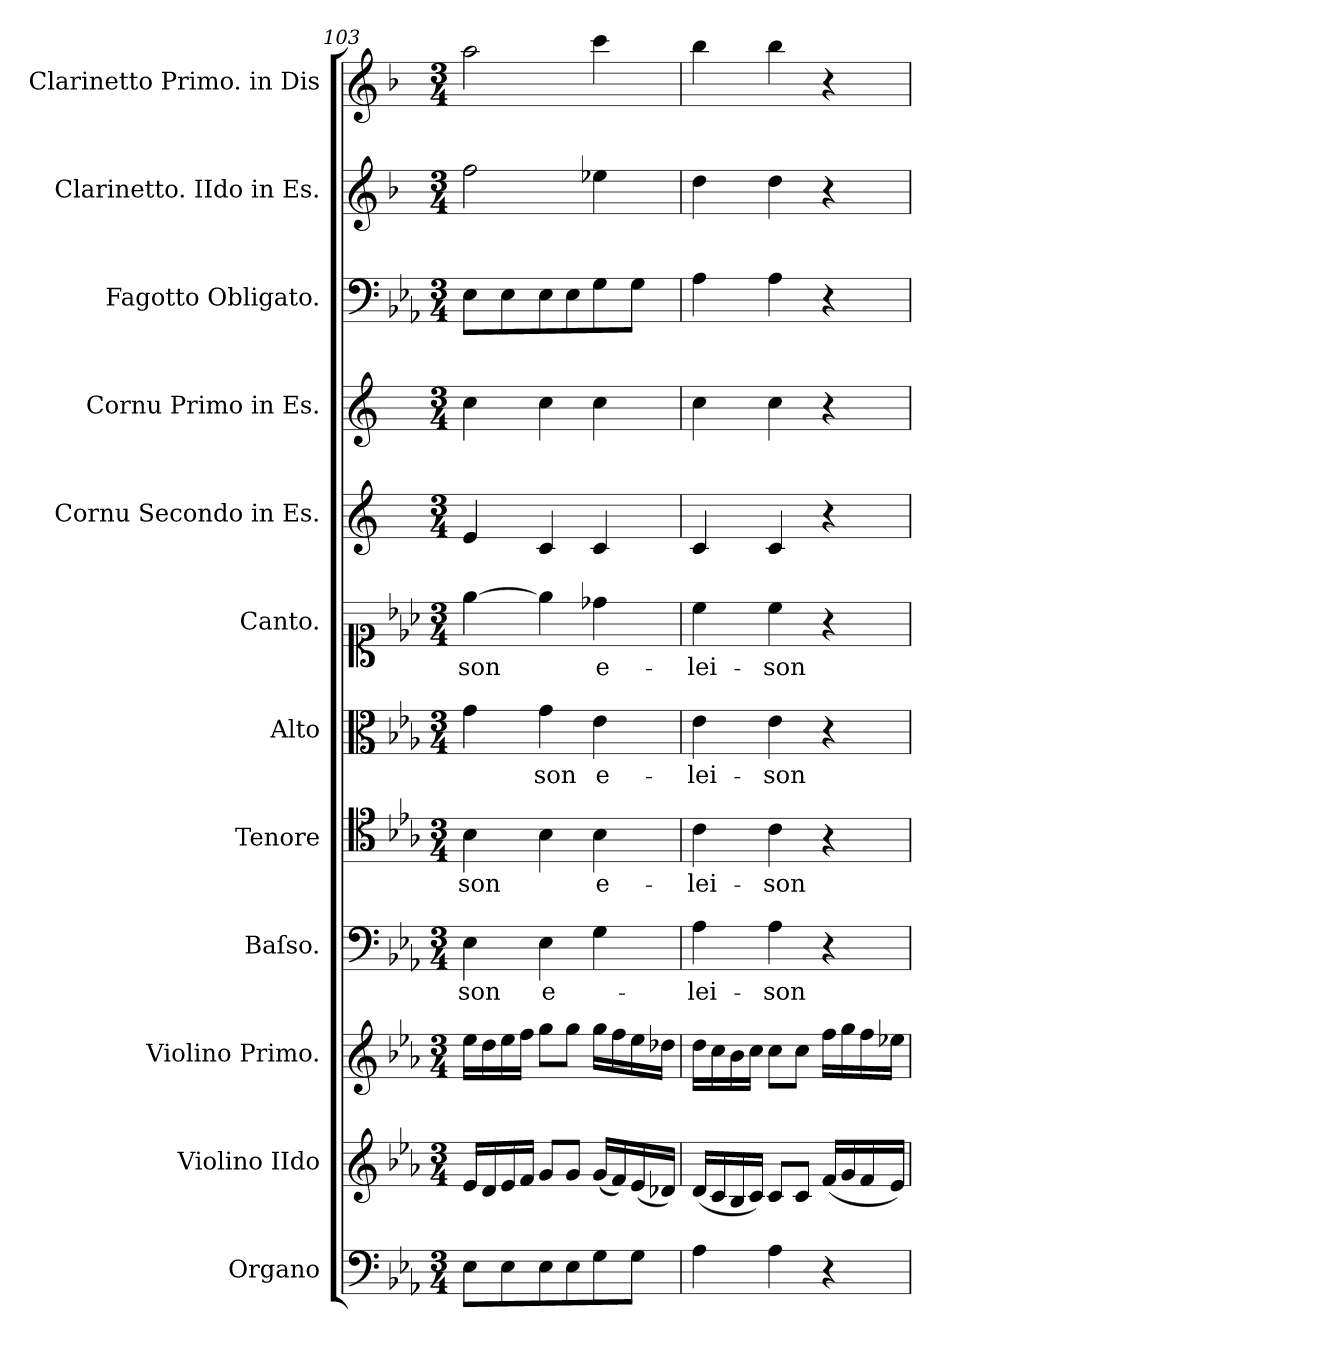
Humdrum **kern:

**kern	**kern	**kern	**kern	**text	**kern	**text	**kern	**text	**kern	**text	**kern	**kern	**kern	**kern	**kern
*part12	*part11	*part10	*part9	*part9	*part8	*part8	*part7	*part7	*part6	*part6	*part5	*part4	*part3	*part2	*part1
*staff12	*staff11	*staff10	*staff9	*staff9	*staff8	*staff8	*staff7	*staff7	*staff6	*staff6	*staff5	*staff4	*staff3	*staff2	*staff1
*I"Organo	*I"Violino IIdo	*I"Violino Primo.	*I"Baſso.	*	*I"Tenore	*	*I"Alto	*	*I"Canto.	*	*I"Cornu Secondo in Es.	*I"Cornu Primo in Es.	*I"Fagotto Obligato.	*I"Clarinetto. IIdo in Es.	*I"Clarinetto Primo. in Dis
*I'org	*I'vl II	*I'vl I	*I'B	*	*I'T	*	*I'A	*	*	*	*I'cor 2 in E♭	*I'cor 1 in E♭	*I'fag	*I'cl 2 in E♭	*I'cl 2 in E♭
*clefF4	*clefG2	*clefG2	*clefF4	*	*clefC4	*	*clefC3	*	*clefC1	*	*clefG2	*clefG2	*clefF4	*clefG2	*clefG2
*	*	*	*	*	*	*	*	*	*	*	*ITrd5c9	*ITrd5c9	*	*ITrd1c2	*ITrd1c2
*k[b-e-a-]	*k[b-e-a-]	*k[b-e-a-]	*k[b-e-a-]	*	*k[b-e-a-]	*	*k[b-e-a-]	*	*k[b-e-a-]	*	*k[b-e-a-]	*k[b-e-a-]	*k[b-e-a-]	*k[b-e-a-]	*k[b-e-a-]
*M3/4	*M3/4	*M3/4	*M3/4	*	*M3/4	*	*M3/4	*	*M3/4	*	*M3/4	*M3/4	*M3/4	*M3/4	*M3/4
=103	=103	=103	=103	=103	=103	=103	=103	=103	=103	=103	=103	=103	=103	=103	=103
8E-\L	16e-/LL	16ee-\LL	4E-\	-son	4B-\	-son	4g\	.	[4ee-\	-son	4G/	4e-\	8E-\L	2ee-\	2gg\
.	16d/	16dd\	.	.	.	.	.	.	.	.	.	.	.	.	.
8E-\	16e-/	16ee-\	.	.	.	.	.	.	.	.	.	.	8E-\	.	.
.	16f/JJ	16ff\JJ	.	.	.	.	.	.	.	.	.	.	.	.	.
8E-\	8g/L	8gg\L	4E-\	e-	4B-\	.	4g\	-son	4ee-\]	.	4E-/	4e-\	8E-\	.	.
8E-\	8g/J	8gg\J	.	.	.	.	.	.	.	.	.	.	8E-\	.	.
8G\	(16g/LL	16gg\LL	4G\	.	4B-\	e-	4e-\	e-	4dd-X\	e-	4E-/	4e-\	8G\	4dd-X\	4bb-\
.	16f/)	16ff\	.	.	.	.	.	.	.	.	.	.	.	.	.
8G\J	(16e-/	16ee-\	.	.	.	.	.	.	.	.	.	.	8G\J	.	.
.	16d-X/JJ)	16dd-X\JJ	.	.	.	.	.	.	.	.	.	.	.	.	.
=104	=104	=104	=104	=104	=104	=104	=104	=104	=104	=104	=104	=104	=104	=104	=104
4A-\	(16d/LL	16dd\LL	4A-\	-lei-	4c\	-lei-	4e-\	-lei-	4cc\	-lei-	4E-/	4e-\	4A-\	4cc\	4aa-\
.	16c/	16cc\	.	.	.	.	.	.	.	.	.	.	.	.	.
.	16B-/	16b-\	.	.	.	.	.	.	.	.	.	.	.	.	.
.	16c/JJ)	16cc\JJ	.	.	.	.	.	.	.	.	.	.	.	.	.
4A-\	8c/L	8cc\L	4A-\	-son	4c\	-son	4e-\	-son	4cc\	-son	4E-/	4e-\	4A-\	4cc\	4aa-\
.	8c/J	8cc\J	.	.	.	.	.	.	.	.	.	.	.	.	.
4r	(16f/LL	16ff\LL	4r	.	4r	.	4r	.	4r	.	4r	4r	4r	4r	4r
.	16g/	16gg\	.	.	.	.	.	.	.	.	.	.	.	.	.
.	16f/	16ff\	.	.	.	.	.	.	.	.	.	.	.	.	.
.	16e-/JJ)	16ee-X\JJ	.	.	.	.	.	.	.	.	.	.	.	.	.
=	=	=	=	=	=	=	=	=	=	=	=	=	=	=	=
*-	*-	*-	*-	*-	*-	*-	*-	*-	*-	*-	*-	*-	*-	*-	*-
